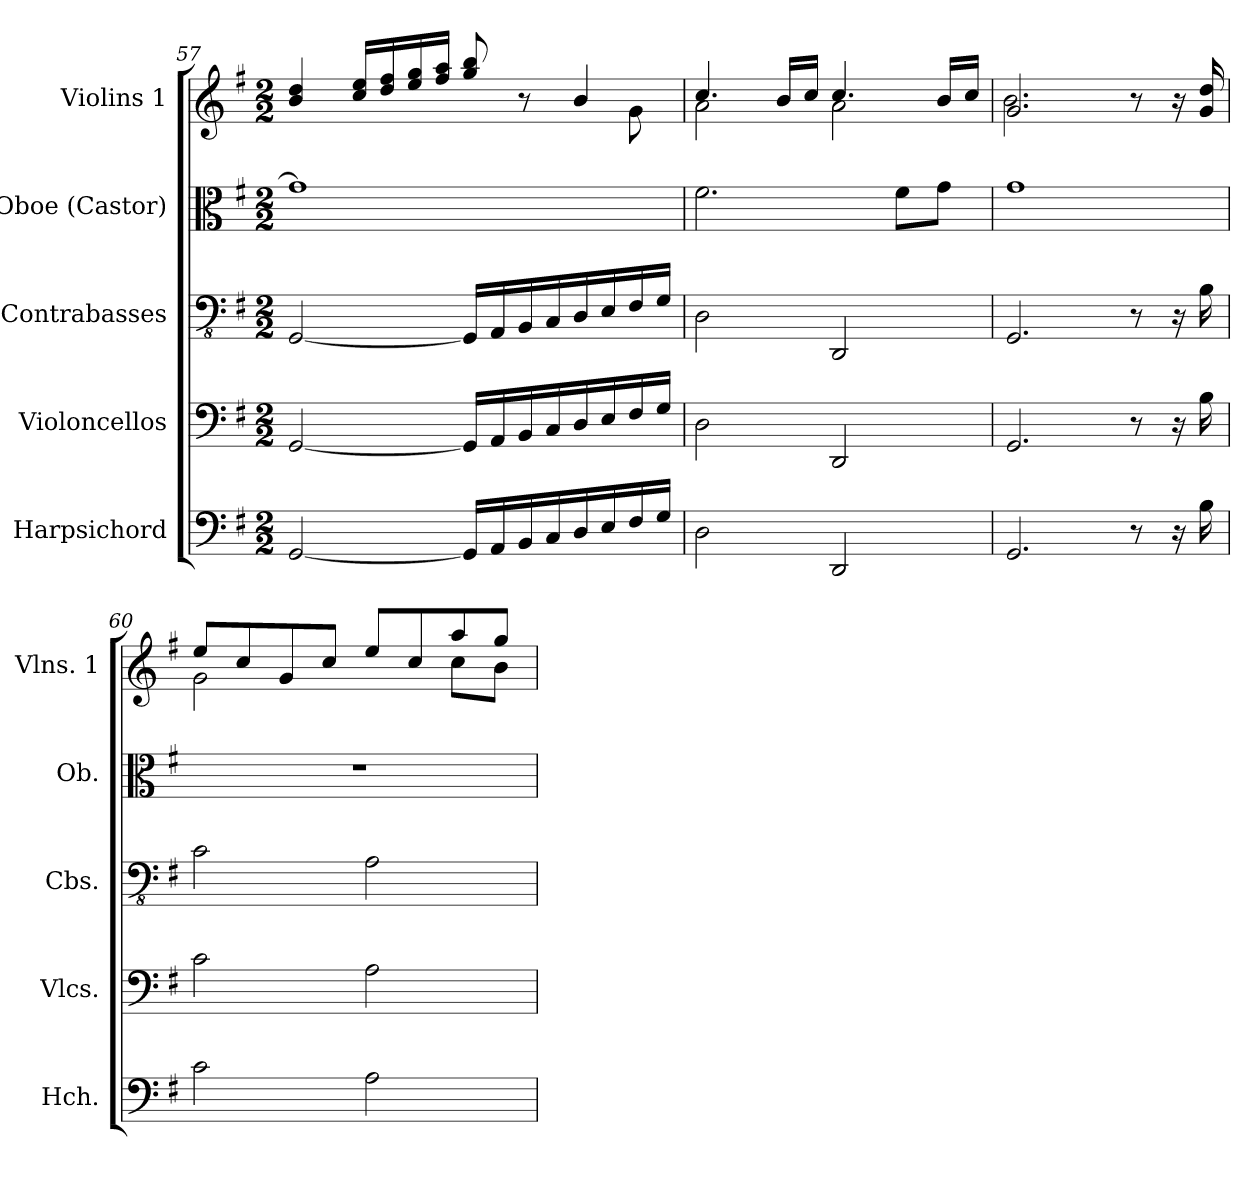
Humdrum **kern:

**kern	**kern	**kern	**kern	**kern
*part5	*part4	*part3	*part2	*part1
*staff5	*staff4	*staff3	*staff2	*staff1
*I"Harpsichord	*I"Violoncellos	*I"Contrabasses	*I"Oboe (Castor)	*I"Violins 1
*I'Hch.	*I'Vlcs.	*I'Cbs.	*I'Ob.	*I'Vlns. 1
!!LO:LB:g=z
*clefF4	*clefF4	*clefFv4	*clefC3	*clefG2
*k[f#]	*k[f#]	*k[f#]	*k[f#]	*k[f#]
*G:	*G:	*G:	*G:	*G:
*M2/2	*M2/2	*M2/2	*M2/2	*M2/2
=57	=57	=57	=57	=57
*	*	*	*	*^
[2GG/	[2GG/	[2GGG/	1g]	4b/ 4dd/	2..ryy
.	.	.	.	16cc/ 16ee/LL	.
.	.	.	.	16dd/ 16ff#/	.
.	.	.	.	16ee/ 16gg/	.
.	.	.	.	16ff#/ 16aa/JJ	.
16GG/LL]	16GG/LL]	16GGG/LL]	.	8gg/ 8bb/	.
16AA/	16AA/	16AAA/	.	.	.
16BB/	16BB/	16BBB/	.	8r	.
16C/	16C/	16CC/	.	.	.
16D/	16D/	16DD/	.	4b/	.
16E/	16E/	16EE/	.	.	.
16F#/	16F#/	16FF#/	.	.	8g\
16G/JJ	16G/JJ	16GG/JJ	.	.	.
=58	=58	=58	=58	=58	=58
2D\	2D\	2DD\	2.f#\	4.cc/	2a\
.	.	.	.	16b/LL	.
.	.	.	.	16cc/JJ	.
2DD/	2DD/	2DDD/	.	4.cc/	2a\
.	.	.	8f#\L	.	.
.	.	.	8g\J	16b/LL	.
.	.	.	.	16cc/JJ	.
=59	=59	=59	=59	=59	=59
2.GG/	2.GG/	2.GGG/	1g	2.g/	2.b\
8r	8r	8r	.	8r	4ryy
16r	16r	16r	.	16r	.
16B\	16B\	16BB\	.	16g/ 16dd/	.
=60	=60	=60	=60	=60	=60
2c\	2c\	2C\	1r	8ee/L	2g\
.	.	.	.	8cc/	.
.	.	.	.	8g/	.
.	.	.	.	8cc/J	.
2A\	2A\	2AA\	.	8ee/L	4ryy
.	.	.	.	8cc/	.
.	.	.	.	8aa/	8cc\L
.	.	.	.	8gg/J	8b\J
*	*	*	*	*v	*v
=	=	=	=	=
*-	*-	*-	*-	*-
